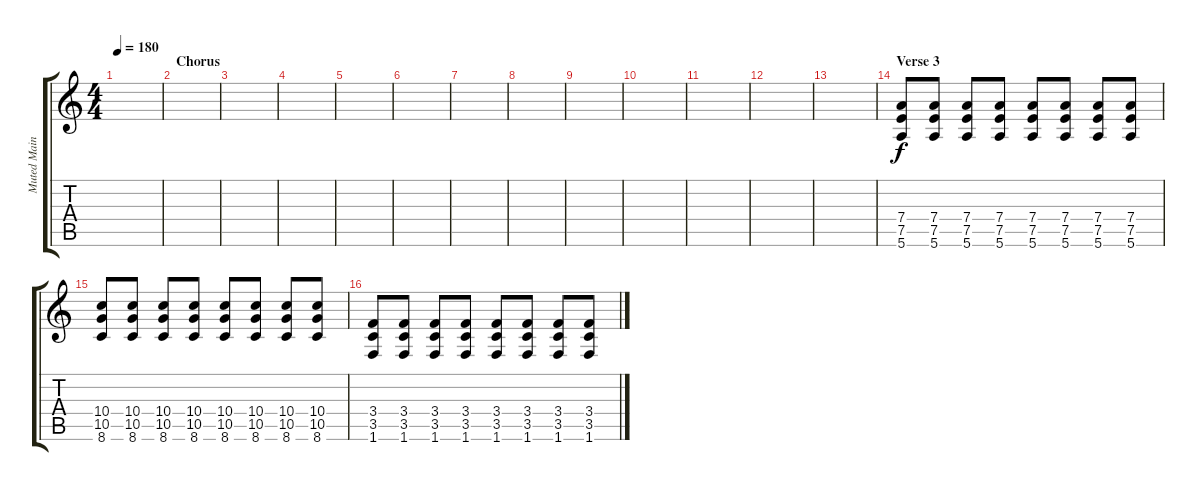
\track ("Muted Main guitar" "Muted Main") {instrument electricguitarmuted}
\staff {score tabs}
\tuning (E4 B3 G3 D3 A2 E2) {hide}
\ts (4 4)
\tempo 180
\clef g2
\ks c
|
\section ("" "Chorus")
|
|
|
|
|
|
|
|
|
|
|
|
\section ("" "Verse 3")
(7.4 7.5 5.6).8 (7.4 7.5 5.6).8 (7.4 7.5 5.6).8 (7.4 7.5 5.6).8 (7.4 7.5 5.6).8 (7.4 7.5 5.6).8 (7.4 7.5 5.6).8 (7.4 7.5 5.6).8 |
(10.4 10.5 8.6).8 (10.4 10.5 8.6).8 (10.4 10.5 8.6).8 (10.4 10.5 8.6).8 (10.4 10.5 8.6).8 (10.4 10.5 8.6).8 (10.4 10.5 8.6).8 (10.4 10.5 8.6).8 |
(3.4 3.5 1.6).8 (3.4 3.5 1.6).8 (3.4 3.5 1.6).8 (3.4 3.5 1.6).8 (3.4 3.5 1.6).8 (3.4 3.5 1.6).8 (3.4 3.5 1.6).8 (3.4 3.5 1.6).8
